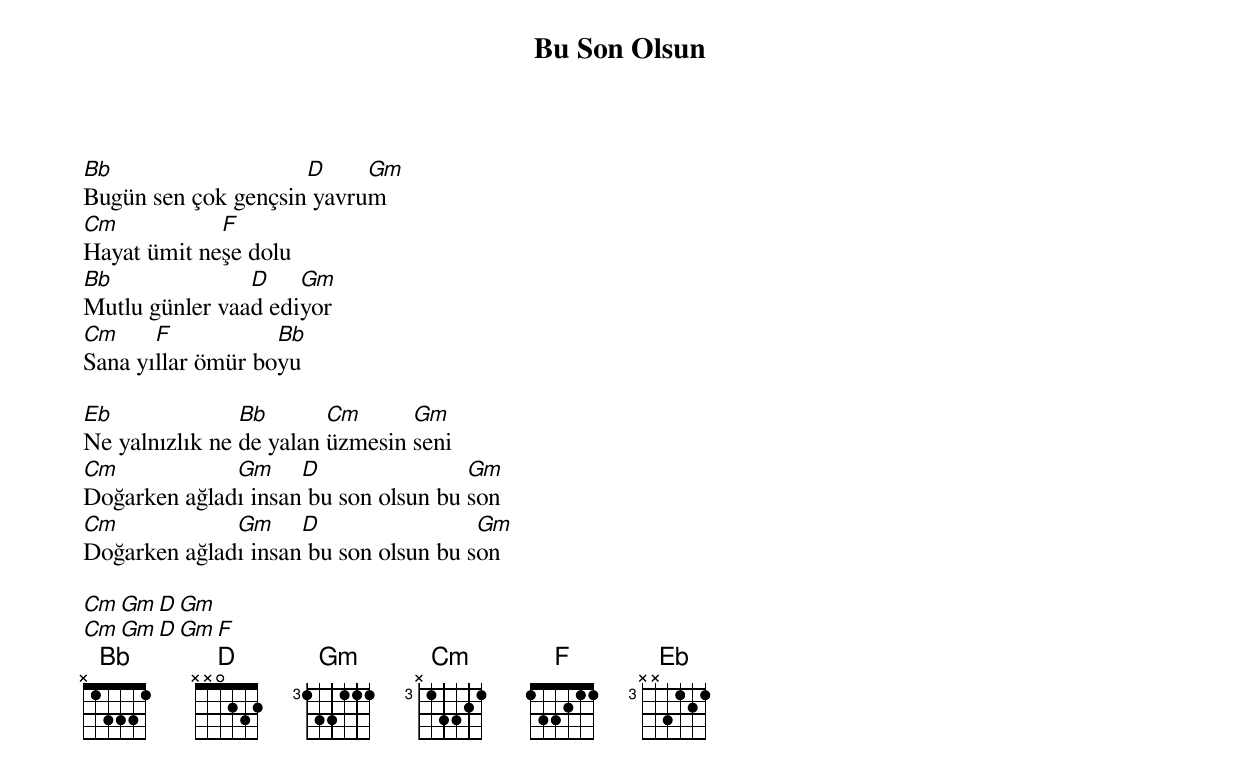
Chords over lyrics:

{title: Bu Son Olsun}
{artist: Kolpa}

Bb                   D     Gm
Bugün sen çok gençsin yavrum
Cm           F
Hayat ümit neşe dolu
Bb              D    Gm
Mutlu günler vaad ediyor
Cm     F           Bb
Sana yıllar ömür boyu

Eb              Bb       Cm      Gm
Ne yalnızlık ne de yalan üzmesin seni
Cm            Gm     D                Gm
Doğarken ağladı insan bu son olsun bu son
Cm            Gm     D                 Gm
Doğarken ağladı insan bu son olsun bu son

Cm Gm D Gm
Cm Gm D Gm F
